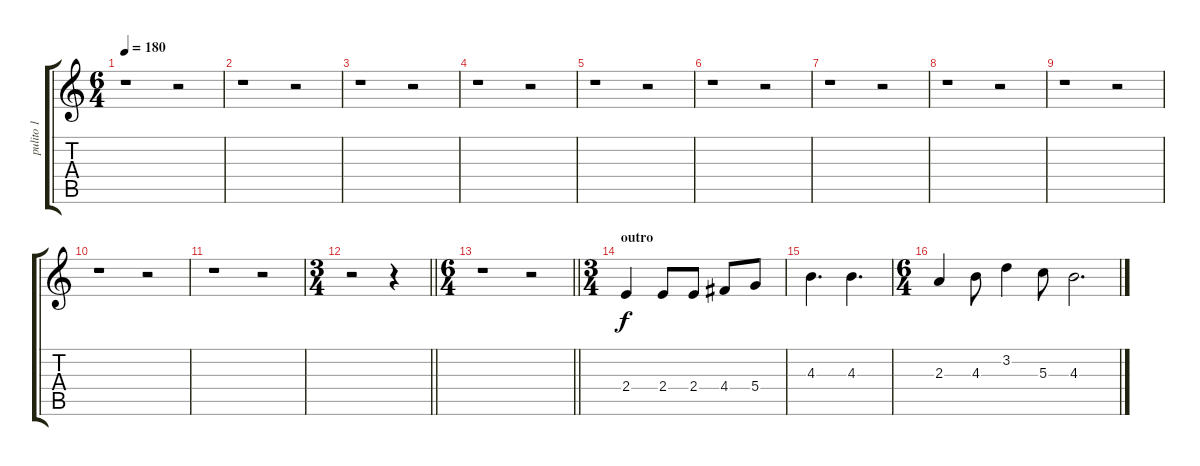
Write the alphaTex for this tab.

\track ("pulito 1" "pulito 1") {instrument acousticguitarsteel}
\staff {score tabs}
\tuning (E4 B3 G3 D3 A2 E2) {hide}
\ts (6 4)
\tempo 180
\clef g2
\ks c
r.1{dy f} r.2 |
r.1 r.2 |
r.1 r.2 |
r.1 r.2 |
r.1 r.2 |
r.1 r.2 |
r.1 r.2 |
r.1 r.2 |
r.1 r.2 |
r.1 r.2 |
r.1 r.2 |
\ts (3 4)
\barLineRight lightlight
r.2 r.4 |
\ts (6 4)
\barLineRight lightlight
r.1 r.2 |
\ts (3 4)
\section ("" "outro")
2.4.4 2.4.8 2.4.8 4.4.8 5.4.8 |
4.3.4{d} 4.3.4{d} |
\ts (6 4)
2.3.4 4.3.8 3.2.4 5.3.8 4.3.2{d}
